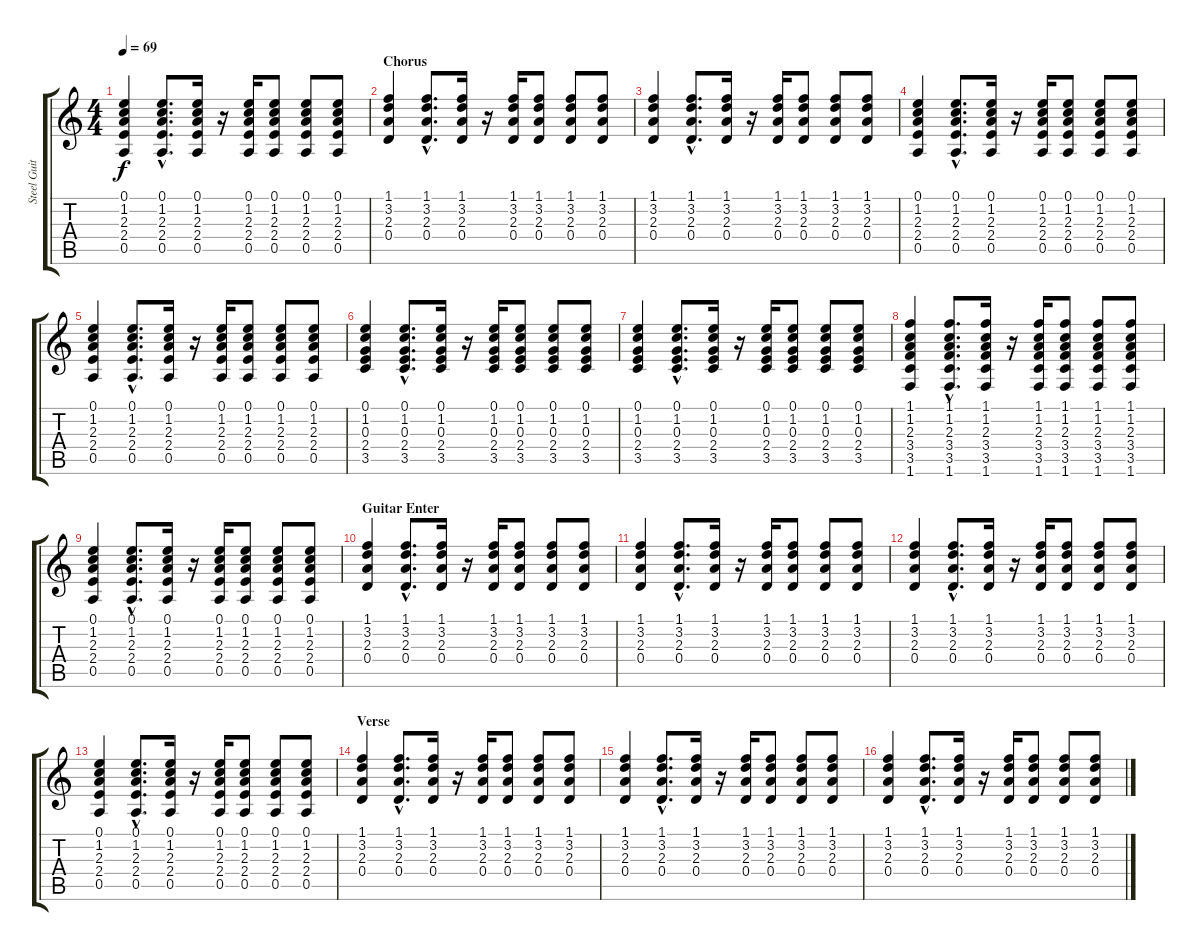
\track ("Steel Guitar" "Steel Guit") {instrument acousticguitarsteel}
\staff {score tabs}
\tuning (E4 B3 G3 D3 A2 E2) {hide}
\ts (4 4)
\tempo 69
\clef g2
\ks c
(0.1 1.2 2.3 2.4 0.5).4{dy f} (0.1{hac} 1.2{hac} 2.3{hac} 2.4{hac} 0.5{hac}).8{d} (0.1 1.2 2.3 2.4 0.5).16 r.16 (0.1 1.2 2.3 2.4 0.5).16 (0.1 1.2 2.3 2.4 0.5).8 (0.1 1.2 2.3 2.4 0.5).8 (0.1 1.2 2.3 2.4 0.5).8 |
\section ("" "Chorus")
(1.1 3.2 2.3 0.4).4 (1.1{hac} 3.2{hac} 2.3{hac} 0.4{hac}).8{d} (1.1 3.2 2.3 0.4).16 r.16 (1.1 3.2 2.3 0.4).16 (1.1 3.2 2.3 0.4).8 (1.1 3.2 2.3 0.4).8 (1.1 3.2 2.3 0.4).8 |
(1.1 3.2 2.3 0.4).4 (1.1{hac} 3.2{hac} 2.3{hac} 0.4{hac}).8{d} (1.1 3.2 2.3 0.4).16 r.16 (1.1 3.2 2.3 0.4).16 (1.1 3.2 2.3 0.4).8 (1.1 3.2 2.3 0.4).8 (1.1 3.2 2.3 0.4).8 |
(0.1 1.2 2.3 2.4 0.5).4 (0.1{hac} 1.2{hac} 2.3{hac} 2.4{hac} 0.5{hac}).8{d} (0.1 1.2 2.3 2.4 0.5).16 r.16 (0.1 1.2 2.3 2.4 0.5).16 (0.1 1.2 2.3 2.4 0.5).8 (0.1 1.2 2.3 2.4 0.5).8 (0.1 1.2 2.3 2.4 0.5).8 |
(0.1 1.2 2.3 2.4 0.5).4 (0.1{hac} 1.2{hac} 2.3{hac} 2.4{hac} 0.5{hac}).8{d} (0.1 1.2 2.3 2.4 0.5).16 r.16 (0.1 1.2 2.3 2.4 0.5).16 (0.1 1.2 2.3 2.4 0.5).8 (0.1 1.2 2.3 2.4 0.5).8 (0.1 1.2 2.3 2.4 0.5).8 |
(0.1 1.2 0.3 2.4 3.5).4 (0.1{hac} 1.2{hac} 0.3{hac} 2.4{hac} 3.5{hac}).8{d} (0.1 1.2 0.3 2.4 3.5).16 r.16 (0.1 1.2 0.3 2.4 3.5).16 (0.1 1.2 0.3 2.4 3.5).8 (0.1 1.2 0.3 2.4 3.5).8 (0.1 1.2 0.3 2.4 3.5).8 |
(0.1 1.2 0.3 2.4 3.5).4 (0.1{hac} 1.2{hac} 0.3{hac} 2.4{hac} 3.5{hac}).8{d} (0.1 1.2 0.3 2.4 3.5).16 r.16 (0.1 1.2 0.3 2.4 3.5).16 (0.1 1.2 0.3 2.4 3.5).8 (0.1 1.2 0.3 2.4 3.5).8 (0.1 1.2 0.3 2.4 3.5).8 |
(1.1 1.2 2.3 3.4 3.5 1.6).4 (1.1{hac} 1.2{hac} 2.3{hac} 3.4{hac} 3.5{hac} 1.6{hac}).8{d} (1.1 1.2 2.3 3.4 3.5 1.6).16 r.16 (1.1 1.2 2.3 3.4 3.5 1.6).16 (1.1 1.2 2.3 3.4 3.5 1.6).8 (1.1 1.2 2.3 3.4 3.5 1.6).8 (1.1 1.2 2.3 3.4 3.5 1.6).8 |
(0.1 1.2 2.3 2.4 0.5).4 (0.1{hac} 1.2{hac} 2.3{hac} 2.4{hac} 0.5{hac}).8{d} (0.1 1.2 2.3 2.4 0.5).16 r.16 (0.1 1.2 2.3 2.4 0.5).16 (0.1 1.2 2.3 2.4 0.5).8 (0.1 1.2 2.3 2.4 0.5).8 (0.1 1.2 2.3 2.4 0.5).8 |
\section ("" "Guitar Enter")
(1.1 3.2 2.3 0.4).4 (1.1{hac} 3.2{hac} 2.3{hac} 0.4{hac}).8{d} (1.1 3.2 2.3 0.4).16 r.16 (1.1 3.2 2.3 0.4).16 (1.1 3.2 2.3 0.4).8 (1.1 3.2 2.3 0.4).8 (1.1 3.2 2.3 0.4).8 |
(1.1 3.2 2.3 0.4).4 (1.1{hac} 3.2{hac} 2.3{hac} 0.4{hac}).8{d} (1.1 3.2 2.3 0.4).16 r.16 (1.1 3.2 2.3 0.4).16 (1.1 3.2 2.3 0.4).8 (1.1 3.2 2.3 0.4).8 (1.1 3.2 2.3 0.4).8 |
(1.1 3.2 2.3 0.4).4 (1.1{hac} 3.2{hac} 2.3{hac} 0.4{hac}).8{d} (1.1 3.2 2.3 0.4).16 r.16 (1.1 3.2 2.3 0.4).16 (1.1 3.2 2.3 0.4).8 (1.1 3.2 2.3 0.4).8 (1.1 3.2 2.3 0.4).8 |
(0.1 1.2 2.3 2.4 0.5).4 (0.1{hac} 1.2{hac} 2.3{hac} 2.4{hac} 0.5{hac}).8{d} (0.1 1.2 2.3 2.4 0.5).16 r.16 (0.1 1.2 2.3 2.4 0.5).16 (0.1 1.2 2.3 2.4 0.5).8 (0.1 1.2 2.3 2.4 0.5).8 (0.1 1.2 2.3 2.4 0.5).8 |
\section ("" "Verse")
(1.1 3.2 2.3 0.4).4 (1.1{hac} 3.2{hac} 2.3{hac} 0.4{hac}).8{d} (1.1 3.2 2.3 0.4).16 r.16 (1.1 3.2 2.3 0.4).16 (1.1 3.2 2.3 0.4).8 (1.1 3.2 2.3 0.4).8 (1.1 3.2 2.3 0.4).8 |
(1.1 3.2 2.3 0.4).4 (1.1{hac} 3.2{hac} 2.3{hac} 0.4{hac}).8{d} (1.1 3.2 2.3 0.4).16 r.16 (1.1 3.2 2.3 0.4).16 (1.1 3.2 2.3 0.4).8 (1.1 3.2 2.3 0.4).8 (1.1 3.2 2.3 0.4).8 |
(1.1 3.2 2.3 0.4).4 (1.1{hac} 3.2{hac} 2.3{hac} 0.4{hac}).8{d} (1.1 3.2 2.3 0.4).16 r.16 (1.1 3.2 2.3 0.4).16 (1.1 3.2 2.3 0.4).8 (1.1 3.2 2.3 0.4).8 (1.1 3.2 2.3 0.4).8
